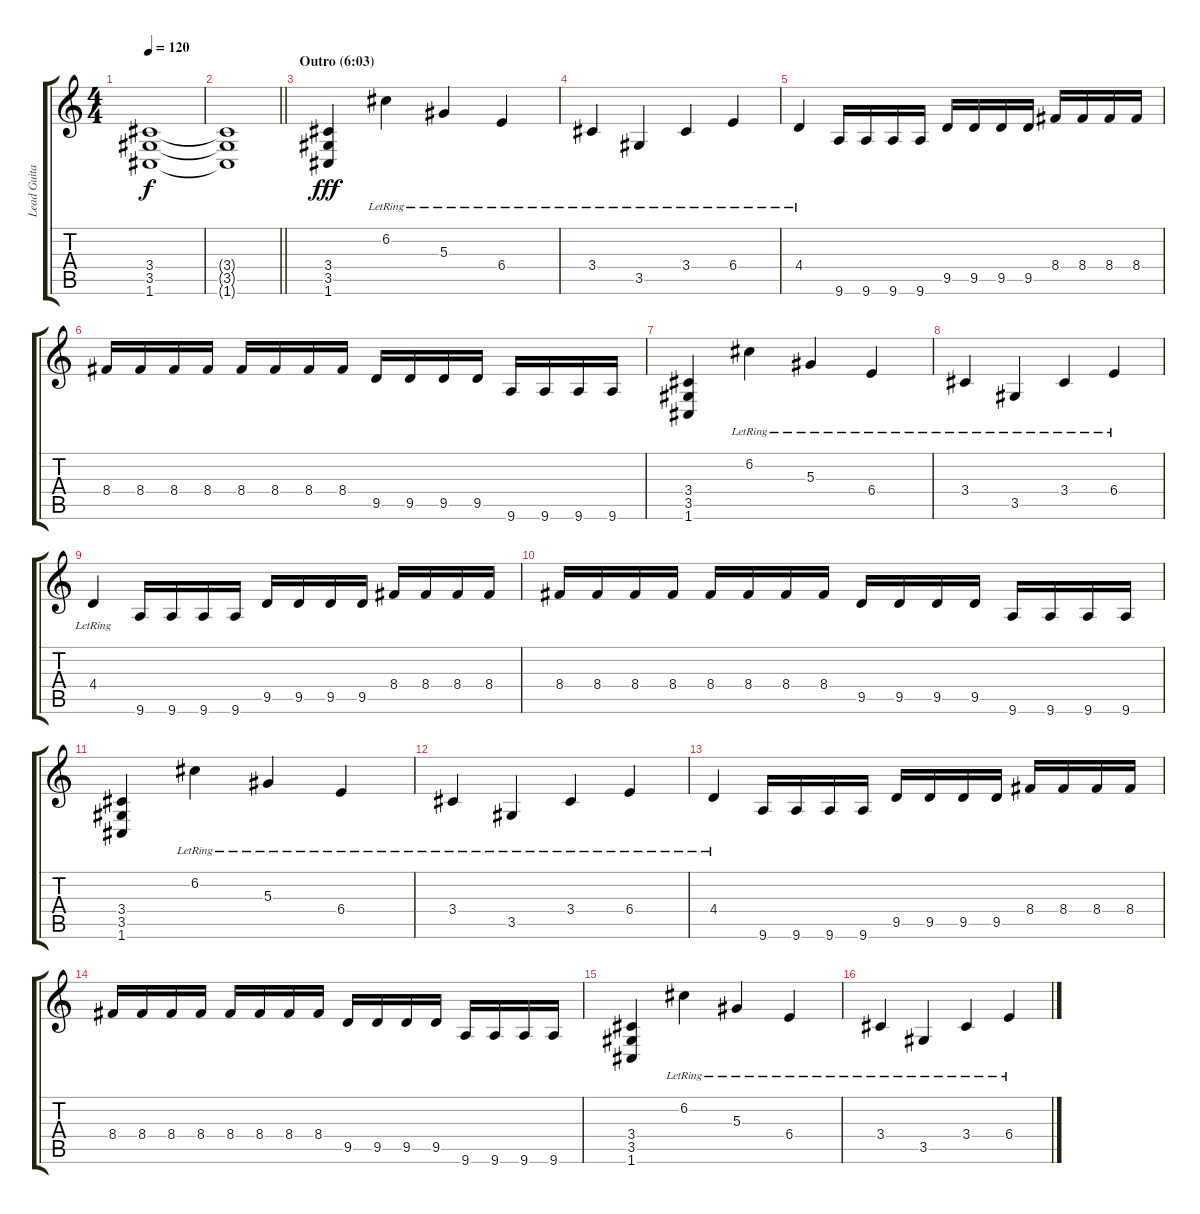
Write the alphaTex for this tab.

\track ("Lead Guitar" "Lead Guita") {instrument distortionguitar}
\staff {score tabs}
\tuning (C4 G3 Eb3 Bb2 F2 C2) {hide}
\ts (4 4)
\tempo 120
\clef g2
\ks c
(3.4{t} 3.5{t} 1.6{t}).1{dy f} |
\barLineRight lightlight
(3.4{t} 3.5{t} 1.6{t}).1 |
\section ("" "Outro (6:03)")
(3.4 3.5 1.6).4{dy fff} 6.2{lr}.4 5.3{lr}.4 6.4{lr}.4 |
3.4{lr}.4 3.5{lr}.4 3.4{lr}.4 6.4{lr}.4 |
4.4{lr}.4 9.6.16 9.6.16 9.6.16 9.6.16 9.5.16 9.5.16 9.5.16 9.5.16 8.4.16 8.4.16 8.4.16 8.4.16 |
8.4.16 8.4.16 8.4.16 8.4.16 8.4.16 8.4.16 8.4.16 8.4.16 9.5.16 9.5.16 9.5.16 9.5.16 9.6.16 9.6.16 9.6.16 9.6.16 |
(3.4 3.5 1.6).4 6.2{lr}.4 5.3{lr}.4 6.4{lr}.4 |
3.4{lr}.4 3.5{lr}.4 3.4{lr}.4 6.4{lr}.4 |
4.4{lr}.4 9.6.16 9.6.16 9.6.16 9.6.16 9.5.16 9.5.16 9.5.16 9.5.16 8.4.16 8.4.16 8.4.16 8.4.16 |
8.4.16 8.4.16 8.4.16 8.4.16 8.4.16 8.4.16 8.4.16 8.4.16 9.5.16 9.5.16 9.5.16 9.5.16 9.6.16 9.6.16 9.6.16 9.6.16 |
(3.4 3.5 1.6).4 6.2{lr}.4 5.3{lr}.4 6.4{lr}.4 |
3.4{lr}.4 3.5{lr}.4 3.4{lr}.4 6.4{lr}.4 |
4.4{lr}.4 9.6.16 9.6.16 9.6.16 9.6.16 9.5.16 9.5.16 9.5.16 9.5.16 8.4.16 8.4.16 8.4.16 8.4.16 |
8.4.16 8.4.16 8.4.16 8.4.16 8.4.16 8.4.16 8.4.16 8.4.16 9.5.16 9.5.16 9.5.16 9.5.16 9.6.16 9.6.16 9.6.16 9.6.16 |
(3.4 3.5 1.6).4 6.2{lr}.4 5.3{lr}.4 6.4{lr}.4 |
3.4{lr}.4 3.5{lr}.4 3.4{lr}.4 6.4{lr}.4
